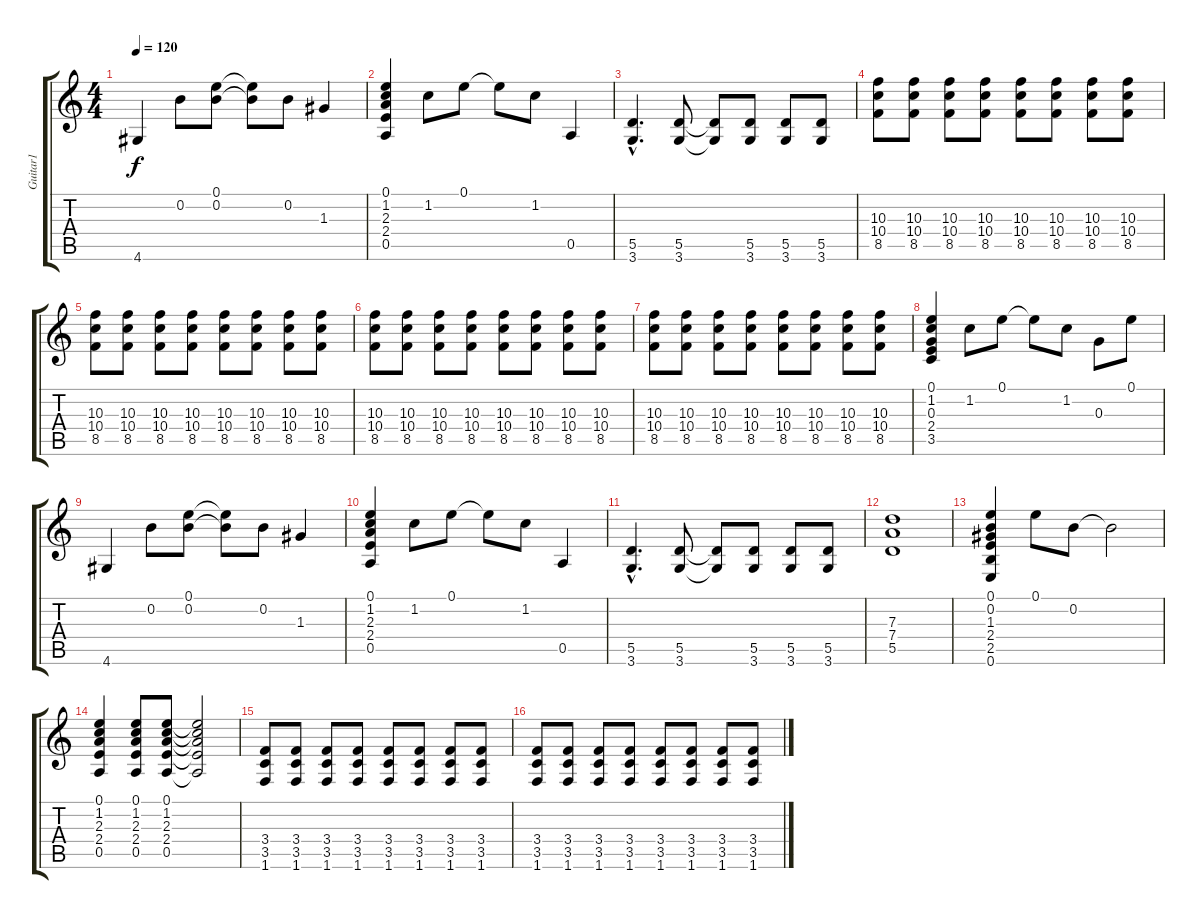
\track ("Guitar1" "Guitar1") {instrument distortionguitar}
\staff {score tabs}
\tuning (E4 B3 G3 D3 A2 E2) {hide}
\ts (4 4)
\tempo 120
\clef g2
\ks c
4.6.4{dy f} 0.2.8 (0.1 0.2).8 (0.1{t} 0.2{t}).8 0.2.8 1.3.4 |
(0.1 1.2 2.3 2.4 0.5).4 1.2.8 0.1.8 0.1{t}.8 1.2.8 0.5.4 |
(5.5{hac} 3.6{hac}).4{d} (5.5 3.6).8 (5.5{t} 3.6{t}).8 (5.5 3.6).8 (5.5 3.6).8 (5.5 3.6).8 |
(10.3 10.4 8.5).8 (10.3 10.4 8.5).8 (10.3 10.4 8.5).8 (10.3 10.4 8.5).8 (10.3 10.4 8.5).8 (10.3 10.4 8.5).8 (10.3 10.4 8.5).8 (10.3 10.4 8.5).8 |
(10.3 10.4 8.5).8 (10.3 10.4 8.5).8 (10.3 10.4 8.5).8 (10.3 10.4 8.5).8 (10.3 10.4 8.5).8 (10.3 10.4 8.5).8 (10.3 10.4 8.5).8 (10.3 10.4 8.5).8 |
(10.3 10.4 8.5).8 (10.3 10.4 8.5).8 (10.3 10.4 8.5).8 (10.3 10.4 8.5).8 (10.3 10.4 8.5).8 (10.3 10.4 8.5).8 (10.3 10.4 8.5).8 (10.3 10.4 8.5).8 |
(10.3 10.4 8.5).8 (10.3 10.4 8.5).8 (10.3 10.4 8.5).8 (10.3 10.4 8.5).8 (10.3 10.4 8.5).8 (10.3 10.4 8.5).8 (10.3 10.4 8.5).8 (10.3 10.4 8.5).8 |
(0.1 1.2 0.3 2.4 3.5).4 1.2.8 0.1.8 0.1{t}.8 1.2.8 0.3.8 0.1.8 |
4.6.4 0.2.8 (0.1 0.2).8 (0.1{t} 0.2{t}).8 0.2.8 1.3.4 |
(0.1 1.2 2.3 2.4 0.5).4 1.2.8 0.1.8 0.1{t}.8 1.2.8 0.5.4 |
(5.5{hac} 3.6{hac}).4{d} (5.5 3.6).8 (5.5{t} 3.6{t}).8 (5.5 3.6).8 (5.5 3.6).8 (5.5 3.6).8 |
(7.3 7.4 5.5).1 |
(0.1 0.2 1.3 2.4 2.5 0.6).4 0.1.8 0.2.8 0.2{t}.2 |
(0.1 1.2 2.3 2.4 0.5).4 (0.1 1.2 2.3 2.4 0.5).8 (0.1 1.2 2.3 2.4 0.5).8 (0.1{t} 1.2{t} 2.3{t} 2.4{t} 0.5{t}).2 |
(3.4 3.5 1.6).8 (3.4 3.5 1.6).8 (3.4 3.5 1.6).8 (3.4 3.5 1.6).8 (3.4 3.5 1.6).8 (3.4 3.5 1.6).8 (3.4 3.5 1.6).8 (3.4 3.5 1.6).8 |
(3.4 3.5 1.6).8 (3.4 3.5 1.6).8 (3.4 3.5 1.6).8 (3.4 3.5 1.6).8 (3.4 3.5 1.6).8 (3.4 3.5 1.6).8 (3.4 3.5 1.6).8 (3.4 3.5 1.6).8
